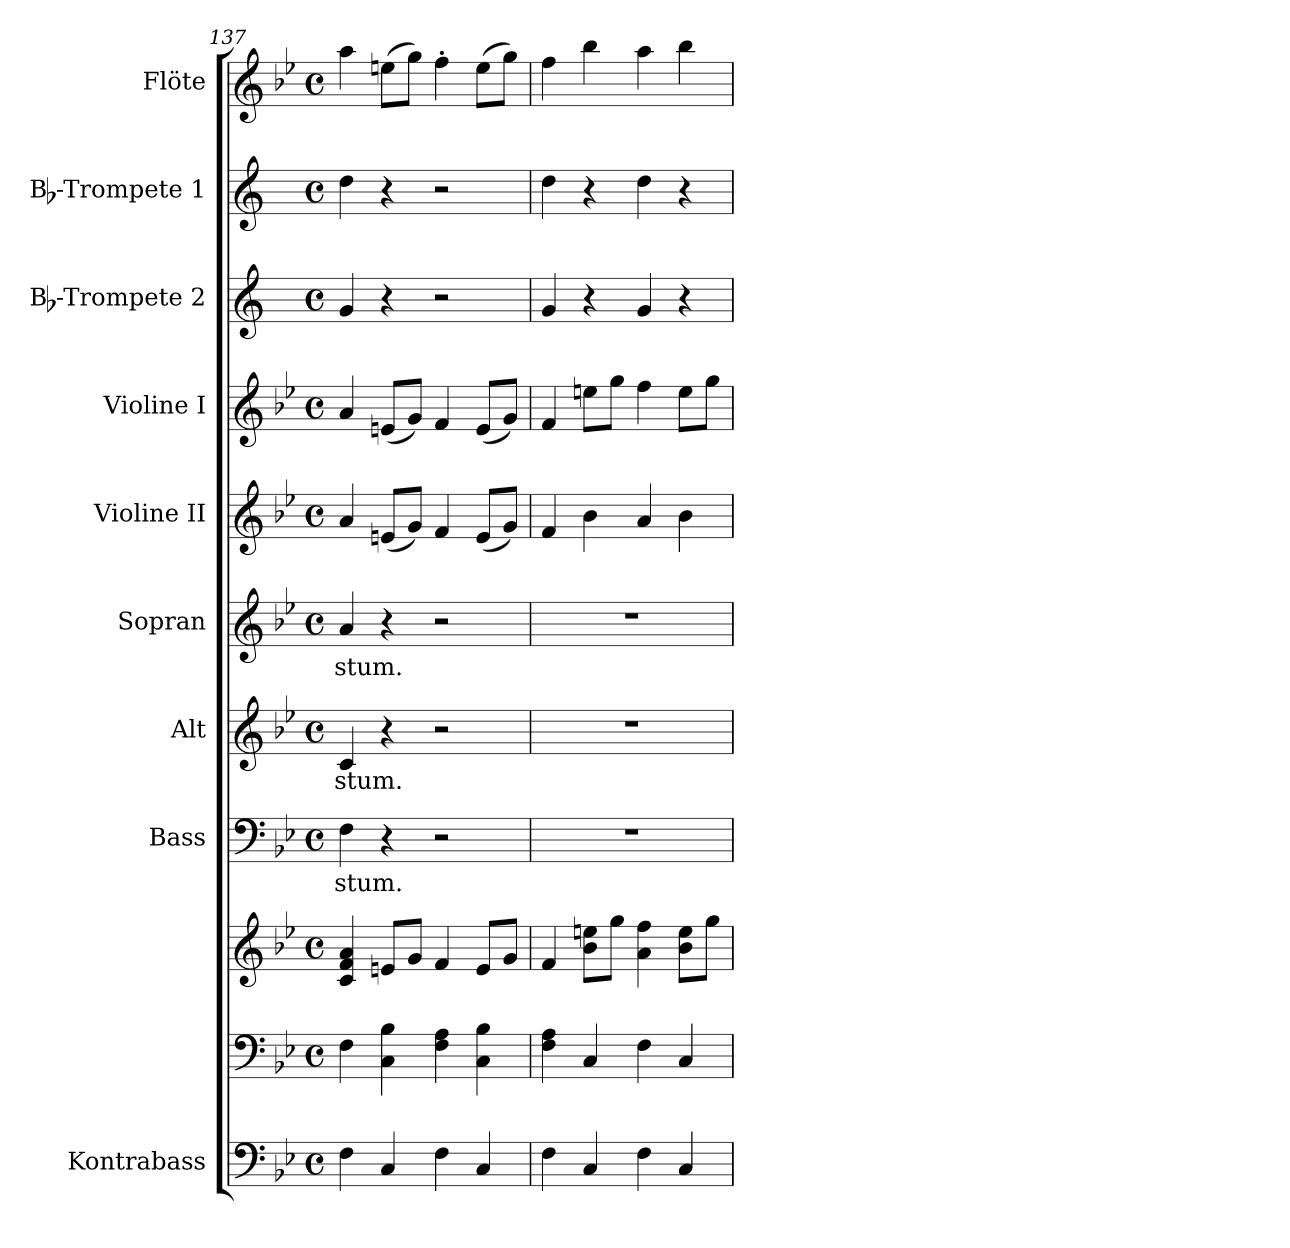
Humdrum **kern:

**kern	**kern	**kern	**kern	**text	**kern	**text	**kern	**text	**kern	**kern	**kern	**kern	**kern
*part10	*part9	*part9	*part8	*part8	*part7	*part7	*part6	*part6	*part5	*part4	*part3	*part2	*part1
*staff11	*staff10	*staff9	*staff8	*staff8	*staff7	*staff7	*staff6	*staff6	*staff5	*staff4	*staff3	*staff2	*staff1
*I"Kontrabass	*	*	*I"Bass	*	*I"Alt	*	*I"Sopran	*	*I"Violine II	*I"Violine I	*I"Bb-Trompete 2	*I"Bb-Trompete 1	*I"Flöte
*I'Kb.	*	*	*I'B.	*	*I'A.	*	*I'S.	*	*I'Vl. II	*I'Vl. I	*I'Bb Trp. 2	*I'Bb Trp. 1	*I'Fl.
*clefF4	*clefF4	*clefG2	*clefF4	*	*clefG2	*	*clefG2	*	*clefG2	*clefG2	*clefG2	*clefG2	*clefG2
*ITrd7c12	*	*	*	*	*	*	*	*	*	*	*ITrd1c2	*ITrd1c2	*
*k[b-e-]	*k[b-e-]	*k[b-e-]	*k[b-e-]	*	*k[b-e-]	*	*k[b-e-]	*	*k[b-e-]	*k[b-e-]	*k[b-e-]	*k[b-e-]	*k[b-e-]
*B-:	*B-:	*B-:	*B-:	*	*B-:	*	*B-:	*	*B-:	*B-:	*B-:	*B-:	*B-:
*M4/4	*M4/4	*M4/4	*M4/4	*	*M4/4	*	*M4/4	*	*M4/4	*M4/4	*M4/4	*M4/4	*M4/4
*met(c)	*met(c)	*met(c)	*met(c)	*	*met(c)	*	*met(c)	*	*met(c)	*met(c)	*met(c)	*met(c)	*met(c)
=137	=137	=137	=137	=137	=137	=137	=137	=137	=137	=137	=137	=137	=137
!	!	!	!	!LO:LY:b	!	!LO:LY:b	!	!LO:LY:b	!	!	!	!	!
4FF\	4F\	4c/ 4f/ 4a/	4F\	-stum.	4c/	-stum.	4a/	-stum.	4a/	4a/	4f/	4cc\	4aa\
4CC/	4C\ 4B-\	8en/L	4r	.	4r	.	4r	.	(<8en/L	(<8en/L	4r	4r	(>8een\L
.	.	8g/J	.	.	.	.	.	.	8g/J)	8g/J)	.	.	8gg\J)
4FF\	4F\ 4A\	4f/	2r	.	2r	.	2r	.	4f/	4f/	2r	2r	4ff'>\
4CC/	4C\ 4B-\	8e/L	.	.	.	.	.	.	(<8e/L	(<8e/L	.	.	(>8ee\L
.	.	8g/J	.	.	.	.	.	.	8g/J)	8g/J)	.	.	8gg\J)
=138	=138	=138	=138	=138	=138	=138	=138	=138	=138	=138	=138	=138	=138
4FF\	4F\ 4A\	4f/	1r	.	1r	.	1r	.	4f/	4f/	4f/	4cc\	4ff\
4CC/	4C/	8b-\ 8een\L	.	.	.	.	.	.	4b-\	8een\L	4r	4r	4bb-\
.	.	8gg\J	.	.	.	.	.	.	.	8gg\J	.	.	.
4FF\	4F\	4a\ 4ff\	.	.	.	.	.	.	4a/	4ff\	4f/	4cc\	4aa\
4CC/	4C/	8b-\ 8ee\L	.	.	.	.	.	.	4b-\	8ee\L	4r	4r	4bb-\
.	.	8gg\J	.	.	.	.	.	.	.	8gg\J	.	.	.
=	=	=	=	=	=	=	=	=	=	=	=	=	=
*-	*-	*-	*-	*-	*-	*-	*-	*-	*-	*-	*-	*-	*-
